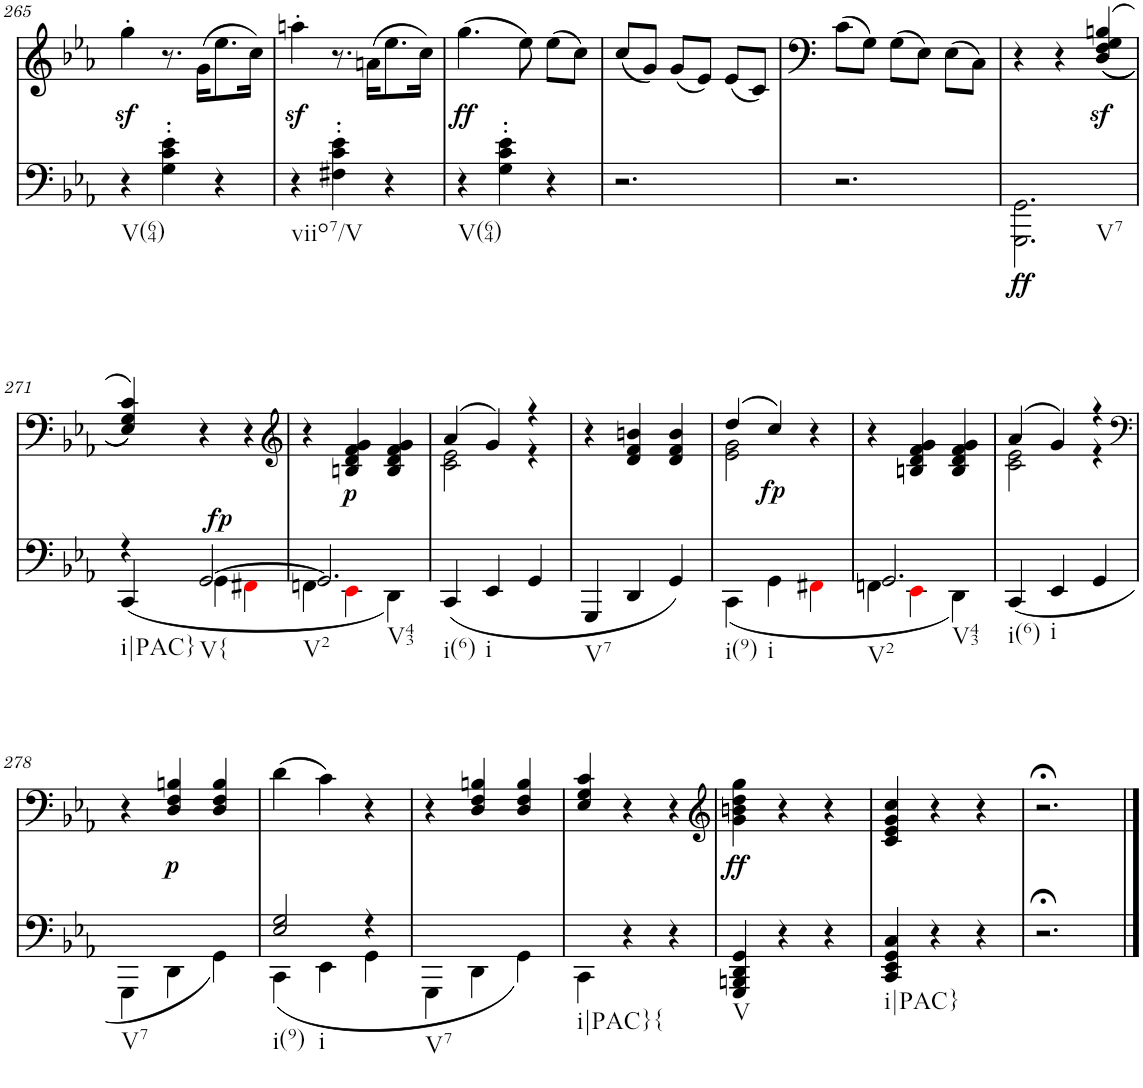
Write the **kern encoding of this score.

**kern	**dynam	**kern	**dynam
*part2	*part2	*part1	*part1
*staff2	*staff2	*staff1	*staff1
*I"piano	*	*I"piano	*
*I'Pno	*	*I'Pno	*
!!LO:PB:g=z
*clefF4	*	*clefG2	*
*k[b-e-a-]	*	*k[b-e-a-]	*
*c:	*	*c:	*
*M3/4	*	*M3/4	*
=265	=265	=265	=265
!LO:TX:b:t=V(64)	!	!	!
4r	.	4ggz<'\	.
4G\' 4c\' 4e-\'	.	8.r	.
.	.	(16g\KL	.
4r	.	8.ee-\	.
.	.	16cc\Jk)	.
=266	=266	=266	=266
!LO:TX:b:t=viio7/V	!	!	!
4r	.	4aanz<'\	.
4F#X\' 4c\' 4e-\'	.	8.r	.
.	.	(16an\KL	.
4r	.	8.ee-\	.
.	.	16cc\Jk)	.
=267	=267	=267	=267
!LO:TX:b:t=V(64)	!	!	!
!	!	!	!LO:DY:b
4r	.	(4.gg\	ff
4G\' 4c\' 4e-\'	.	.	.
.	.	8ee-\)	.
4r	.	(8ee-\L	.
.	.	8cc\J)	.
=268	=268	=268	=268
2.r	.	(8cc/L	.
.	.	8g/J)	.
.	.	(8g/L	.
.	.	8e-/J)	.
.	.	(8e-/L	.
.	.	8c/J)	.
=269	=269	=269	=269
2.r	.	(8c\L	.
.	.	8G\J)	.
.	.	(8G\L	.
.	.	8E-\J)	.
.	.	(8E-\L	.
.	.	8C\J)	.
=270	=270	=270	=270
!LO:TX:b:t=V7	!	!	!
!	!LO:DY:b	!	!
2.GGG\ 2.GG\	ff	4r	.
.	.	4r	.
.	.	(>((4D/z< 4F/z< 4G/z< 4Bn/z<	.
!!LO:LB:g=z
=271	=271	=271	=271
*^	*	*	*
!LO:TX:b:t=i|PAC}	!	!	!	!
4r	(<4CC/	.	4E-/ 4G/ 4c/)))	.
!LO:TX:b:t=V{	!	!	!	!
!	!	!LO:DY:a	!	!
[2GG/	4GG\	fp	4r	.
.	4FF#Xi\	.	4r	.
=272	=272	=272	=272	=272
*	*	*	*clefG2	*
!LO:TX:b:t=V2	!	!	!	!
!LO:TX:b:t=V43	!	!	!	!
2.GG/]	4FFn\	.	4r	.
!	!	!	!	!LO:DY:b
.	4EE-i\	.	4Bn/ 4d/ 4f/ 4g/	p
.	4DD\)	.	4B/ 4d/ 4f/ 4g/	.
=273	=273	=273	=273	=273
*	*	*	*^	*
!LO:TX:b:t=i(6)	!	!	!	!	!
*v	*v	*	*	*	*
(4CC/	.	(4a-/	2c\ 2e-\	.
!LO:TX:b:t=i	!	!	!	!
4EE-/	.	4g/)	.	.
4GG/	.	4r	4r	.
=274	=274	=274	=274	=274
!LO:TX:b:t=V7	!	!	!	!
*	*	*v	*v	*
4GGG/	.	4r	.
4DD/	.	4d/ 4f/ 4bn/	.
4GG/)	.	4d/ 4f/ 4b/	.
=275	=275	=275	=275
*	*	*^	*
!LO:TX:b:t=i(9)	!	!	!	!
(<4CC\	.	(4dd/	2e-\ 2g\	.
!LO:TX:b:t=i	!	!	!	!
!	!	!	!	!LO:DY:b
4GG\	.	4cc/)	.	fp
4FF#Xi\	.	4r	4ryy	.
=276	=276	=276	=276	=276
*^	*	*	*	*
!LO:TX:b:t=V2	!	!	!	!	!
!LO:TX:b:t=V43	!	!	!	!	!
*	*	*	*v	*v	*
2.GG/	4FFn\	.	4r	.
.	4EE-i\	.	4Bn/ 4d/ 4f/ 4g/	.
.	4DD\)	.	4B/ 4d/ 4f/ 4g/	.
=277	=277	=277	=277	=277
*	*	*	*^	*
!LO:TX:b:t=i(6)	!	!	!	!	!
*v	*v	*	*	*	*
(<4CC/	.	(4a-/	2c\ 2e-\	.
!LO:TX:b:t=i	!	!	!	!
4EE-/	.	4g/)	.	.
4GG/	.	4r	4r	.
*	*	*v	*v	*
!!LO:LB:g=z
=278	=278	=278	=278
*	*	*clefF4	*
*	*	*^	*
!LO:TX:b:t=V7	!	!	!	!
*	*	*v	*v	*
4GGG\	.	4r	.
!	!	!	!LO:DY:b
4DD\	.	4D/ 4F/ 4Bn/	p
4GG\)	.	4D/ 4F/ 4B/	.
=279	=279	=279	=279
*^	*	*	*
!LO:TX:b:t=i(9)	!	!	!	!
!LO:TX:b:t=i	!	!	!	!
2E-/ 2G/	(4CC\	.	(4d\	.
.	4EE-\	.	4c\)	.
4r	4GG\	.	4r	.
=280	=280	=280	=280	=280
!LO:TX:b:t=V7	!	!	!	!
*v	*v	*	*	*
4GGG\	.	4r	.
4DD\	.	4D/ 4F/ 4Bn/	.
4GG\)	.	4D/ 4F/ 4B/	.
=281	=281	=281	=281
!LO:TX:b:t=i|PAC}{	!	!	!
4CC\	.	4E-/ 4G/ 4c/	.
4r	.	4r	.
4r	.	4r	.
=282	=282	=282	=282
*	*	*clefG2	*
!LO:TX:b:t=V	!	!	!
!	!	!	!LO:DY:b
4GGG/ 4BBBn/ 4DD/ 4GG/	.	4g\ 4bn\ 4dd\ 4gg\	ff
4r	.	4r	.
4r	.	4r	.
=283	=283	=283	=283
!LO:TX:b:t=i|PAC}	!	!	!
4CC/ 4EE-/ 4GG/ 4C/	.	4c/ 4e-/ 4g/ 4cc/	.
4r	.	4r	.
4r	.	4r	.
=284	=284	=284	=284
2.r;<	.	2.r;<	.
==	==	==	==
*-	*-	*-	*-
